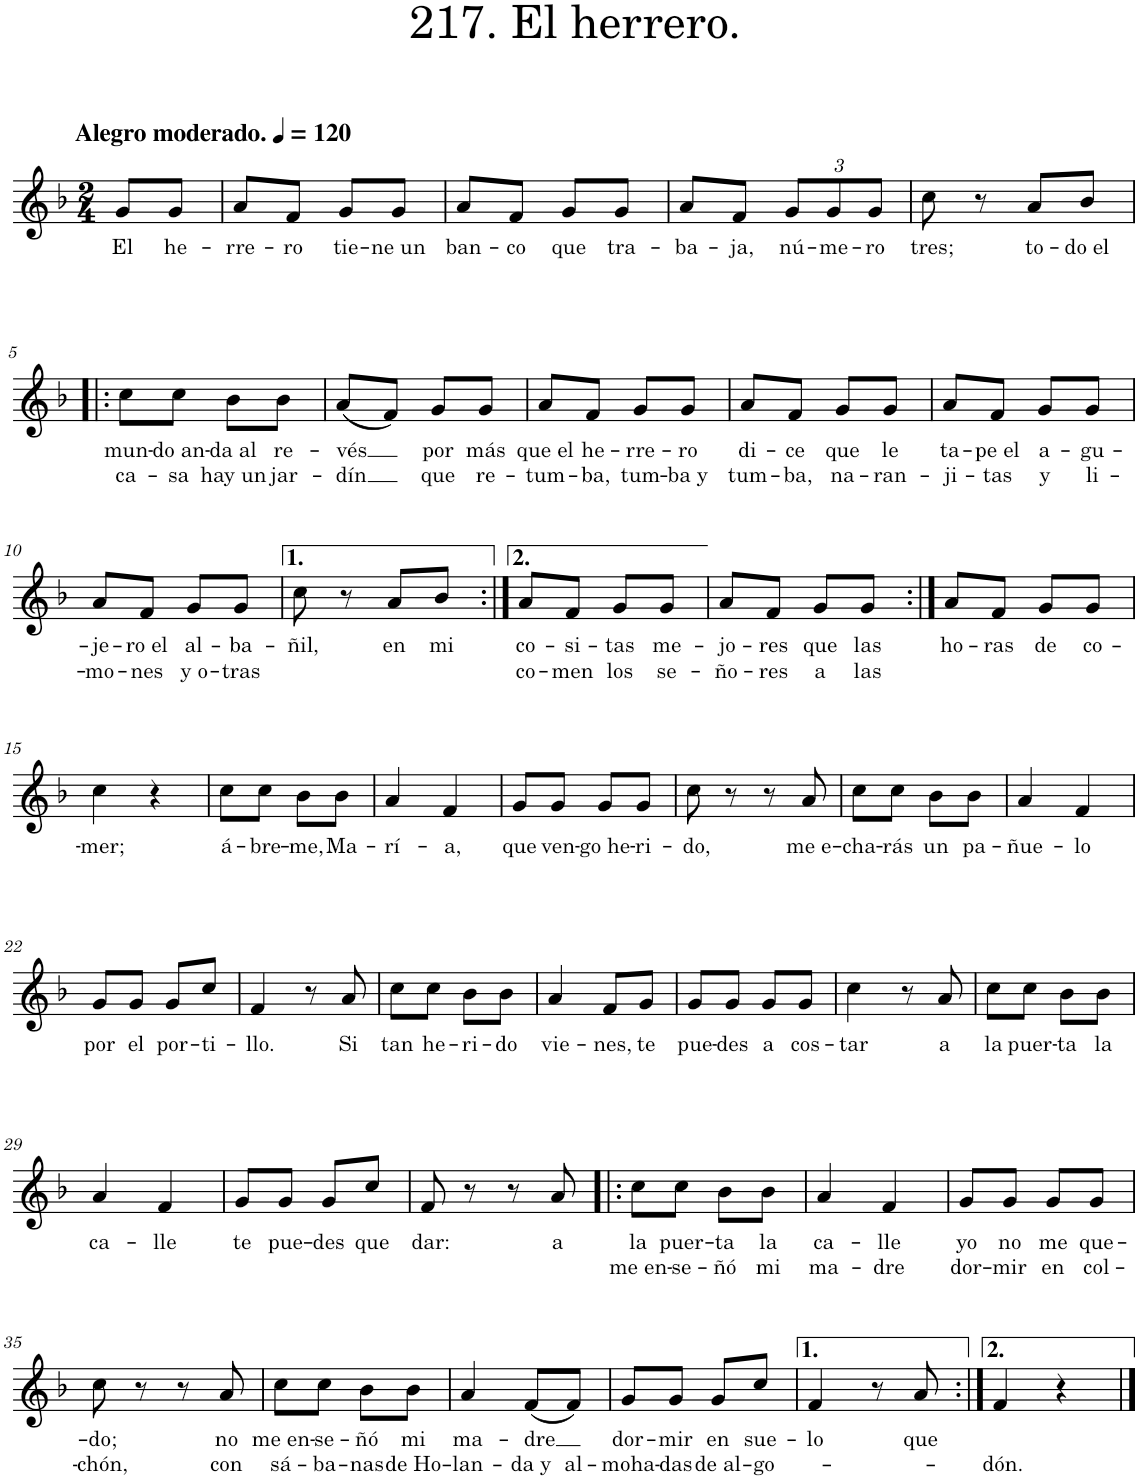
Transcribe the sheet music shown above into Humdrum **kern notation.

**kern	**text	**text
*part1	*part1	*part1
*staff1	*staff1	*staff1
*I"Piano	*	*
*I'Pno.	*	*
*clefG2	*	*
*k[b-]	*	*
*M2/4	*	*
*MM120	*	*
=	=	=
!LO:TX:a:B:t=Alegro moderado.	!	!
!	!LO:LY:b	!
8g/L	El	.
!	!LO:LY:b	!
8g/J	he-	.
=1	=1	=1
!	!LO:LY:b	!
8a/L	-rre-	.
!	!LO:LY:b	!
8f/J	-ro	.
!	!LO:LY:b	!
8g/L	tie-	.
!	!LO:LY:b	!
8g/J	-ne un	.
=2	=2	=2
!	!LO:LY:b	!
8a/L	ban-	.
!	!LO:LY:b	!
8f/J	-co	.
!	!LO:LY:b	!
8g/L	que	.
!	!LO:LY:b	!
8g/J	tra-	.
=3	=3	=3
!	!LO:LY:b	!
8a/L	-ba-	.
!	!LO:LY:b	!
8f/J	-ja,	.
*Xbrackettup	*	*
!	!LO:LY:b	!
12g/L	nú-	.
!	!LO:LY:b	!
12g/	-me-	.
!	!LO:LY:b	!
12g/J	-ro	.
=4	=4	=4
!	!LO:LY:b	!
8cc\	tres;	.
8r	.	.
!	!LO:LY:b	!
8a/L	to-	.
!	!LO:LY:b	!
8b-/J	-do el	.
!!LO:LB:g=z
=5!|:	=5!|:	=5!|:
!	!LO:LY:b	!LO:LY:b
8cc\L	mun-	ca-
!	!LO:LY:b	!LO:LY:b
8cc\J	-do an-	-sa
!	!LO:LY:b	!LO:LY:b
8b-\L	-da al	hay un
!	!LO:LY:b	!LO:LY:b
8b-\J	re-	jar-
=6	=6	=6
!	!LO:LY:b	!LO:LY:b
(8a/L	-vés	-dín
8f/J)	.	.
!	!LO:LY:b	!LO:LY:b
8g/L	por	que
!	!LO:LY:b	!LO:LY:b
8g/J	más	re-
=7	=7	=7
!	!LO:LY:b	!LO:LY:b
8a/L	que el	-tum-
!	!LO:LY:b	!LO:LY:b
8f/J	he-	-ba,
!	!LO:LY:b	!LO:LY:b
8g/L	-rre-	tum-
!	!LO:LY:b	!LO:LY:b
8g/J	-ro	-ba y
=8	=8	=8
!	!LO:LY:b	!LO:LY:b
8a/L	di-	tum-
!	!LO:LY:b	!LO:LY:b
8f/J	-ce	-ba,
!	!LO:LY:b	!LO:LY:b
8g/L	que	na-
!	!LO:LY:b	!LO:LY:b
8g/J	le	-ran-
=9	=9	=9
!	!LO:LY:b	!LO:LY:b
8a/L	ta-	-ji-
!	!LO:LY:b	!LO:LY:b
8f/J	-pe el	-tas
!	!LO:LY:b	!LO:LY:b
8g/L	a-	y
!	!LO:LY:b	!LO:LY:b
8g/J	-gu-	li-
!!LO:LB:g=z
=10	=10	=10
!	!LO:LY:b	!LO:LY:b
8a/L	-je-	-mo-
!	!LO:LY:b	!LO:LY:b
8f/J	-ro el	-nes
!	!LO:LY:b	!LO:LY:b
8g/L	al-	y o-
!	!LO:LY:b	!LO:LY:b
8g/J	-ba-	-tras
=11	=11	=11
!	!LO:LY:b	!
8cc\	-ñil,	.
8r	.	.
!	!LO:LY:b	!
8a/L	en	.
!	!LO:LY:b	!
8b-/J	mi	.
=12:|!	=12:|!	=12:|!
!	!LO:LY:b	!LO:LY:b
8a/L	co-	-co-
!	!LO:LY:b	!LO:LY:b
8f/J	-si-	-men
!	!LO:LY:b	!LO:LY:b
8g/L	-tas	los
!	!LO:LY:b	!LO:LY:b
8g/J	me-	se-
=13	=13	=13
!	!LO:LY:b	!LO:LY:b
8a/L	-jo-	-ño-
!	!LO:LY:b	!LO:LY:b
8f/J	-res	-res
!	!LO:LY:b	!LO:LY:b
8g/L	que	a
!	!LO:LY:b	!LO:LY:b
8g/J	las	las
=14:|!	=14:|!	=14:|!
!	!LO:LY:b	!
8a/L	ho-	.
!	!LO:LY:b	!
8f/J	-ras	.
!	!LO:LY:b	!
8g/L	de	.
!	!LO:LY:b	!
8g/J	co-	.
!!LO:LB:g=z
=15	=15	=15
!	!LO:LY:b	!
4cc\	-mer;	.
4r	.	.
=16	=16	=16
!	!LO:LY:b	!
8cc\L	á-	.
!	!LO:LY:b	!
8cc\J	-bre-	.
!	!LO:LY:b	!
8b-\L	-me,	.
!	!LO:LY:b	!
8b-\J	Ma-	.
=17	=17	=17
!	!LO:LY:b	!
4a/	-rí-	.
!	!LO:LY:b	!
4f/	-a,	.
=18	=18	=18
!	!LO:LY:b	!
8g/L	que	.
!	!LO:LY:b	!
8g/J	ven-	.
!	!LO:LY:b	!
8g/L	-go he-	.
!	!LO:LY:b	!
8g/J	-ri-	.
=19	=19	=19
!	!LO:LY:b	!
8cc\	-do,	.
8r	.	.
8r	.	.
!	!LO:LY:b	!
8a/	me e-	.
=20	=20	=20
!	!LO:LY:b	!
8cc\L	-cha-	.
!	!LO:LY:b	!
8cc\J	-rás	.
!	!LO:LY:b	!
8b-\L	un	.
!	!LO:LY:b	!
8b-\J	pa-	.
=21	=21	=21
!	!LO:LY:b	!
4a/	-ñue-	.
!	!LO:LY:b	!
4f/	-lo	.
!!LO:LB:g=z
=22	=22	=22
!	!LO:LY:b	!
8g/L	por	.
!	!LO:LY:b	!
8g/J	el	.
!	!LO:LY:b	!
8g/L	por-	.
!	!LO:LY:b	!
8cc/J	-ti-	.
=23	=23	=23
!	!LO:LY:b	!
4f/	-llo.	.
8r	.	.
!	!LO:LY:b	!
8a/	Si	.
=24	=24	=24
!	!LO:LY:b	!
8cc\L	tan	.
!	!LO:LY:b	!
8cc\J	he-	.
!	!LO:LY:b	!
8b-\L	-ri-	.
!	!LO:LY:b	!
8b-\J	-do	.
=25	=25	=25
!	!LO:LY:b	!
4a/	vie-	.
!	!LO:LY:b	!
8f/L	-nes,	.
!	!LO:LY:b	!
8g/J	te	.
=26	=26	=26
!	!LO:LY:b	!
8g/L	pue-	.
!	!LO:LY:b	!
8g/J	-des	.
!	!LO:LY:b	!
8g/L	a	.
!	!LO:LY:b	!
8g/J	cos-	.
=27	=27	=27
!	!LO:LY:b	!
4cc\	-tar	.
8r	.	.
!	!LO:LY:b	!
8a/	a	.
=28	=28	=28
!	!LO:LY:b	!
8cc\L	la	.
!	!LO:LY:b	!
8cc\J	puer-	.
!	!LO:LY:b	!
8b-\L	-ta	.
!	!LO:LY:b	!
8b-\J	la	.
!!LO:LB:g=z
=29	=29	=29
!	!LO:LY:b	!
4a/	ca-	.
!	!LO:LY:b	!
4f/	-lle	.
=30	=30	=30
!	!LO:LY:b	!
8g/L	te	.
!	!LO:LY:b	!
8g/J	pue-	.
!	!LO:LY:b	!
8g/L	-des	.
!	!LO:LY:b	!
8cc/J	que	.
=31	=31	=31
!	!LO:LY:b	!
8f/	dar:	.
8r	.	.
8r	.	.
!	!LO:LY:b	!
8a/	a	.
=32!|:	=32!|:	=32!|:
!	!LO:LY:b	!LO:LY:b
8cc\L	la	me en-
!	!LO:LY:b	!LO:LY:b
8cc\J	puer-	-se-
!	!LO:LY:b	!LO:LY:b
8b-\L	-ta	-ñó
!	!LO:LY:b	!LO:LY:b
8b-\J	la	mi
=33	=33	=33
!	!LO:LY:b	!LO:LY:b
4a/	ca-	ma-
!	!LO:LY:b	!LO:LY:b
4f/	-lle	-dre
=34	=34	=34
!	!LO:LY:b	!LO:LY:b
8g/L	yo	dor-
!	!LO:LY:b	!LO:LY:b
8g/J	no	-mir
!	!LO:LY:b	!LO:LY:b
8g/L	me	en
!	!LO:LY:b	!LO:LY:b
8g/J	que-	col-
!!LO:LB:g=z
=35	=35	=35
!	!LO:LY:b	!LO:LY:b
8cc\	-do;	-chón,
8r	.	.
8r	.	.
!	!LO:LY:b	!LO:LY:b
8a/	no	con
=36	=36	=36
!	!LO:LY:b	!LO:LY:b
8cc\L	me en-	sá-
!	!LO:LY:b	!LO:LY:b
8cc\J	-se-	-ba-
!	!LO:LY:b	!LO:LY:b
8b-\L	-ñó	-nas
!	!LO:LY:b	!LO:LY:b
8b-\J	mi	de Ho-
=37	=37	=37
!	!LO:LY:b	!LO:LY:b
4a/	ma-	-lan-
!	!LO:LY:b	!LO:LY:b
(8f/L	-dre	-da y
!	!	!LO:LY:b
8f/J)	.	al-
=38	=38	=38
!	!LO:LY:b	!LO:LY:b
8g/L	dor-	-moha-
!	!LO:LY:b	!LO:LY:b
8g/J	-mir	-das
!	!LO:LY:b	!LO:LY:b
8g/L	en	de al-
!	!LO:LY:b	!LO:LY:b
8cc/J	sue-	-go-
=39	=39	=39
!	!LO:LY:b	!
4f/	-lo	.
8r	.	.
!	!LO:LY:b	!
8a/	que	.
=40:|!	=40:|!	=40:|!
!	!	!LO:LY:b
4f/	.	-dón.
4r	.	.
==	==	==
*-	*-	*-
